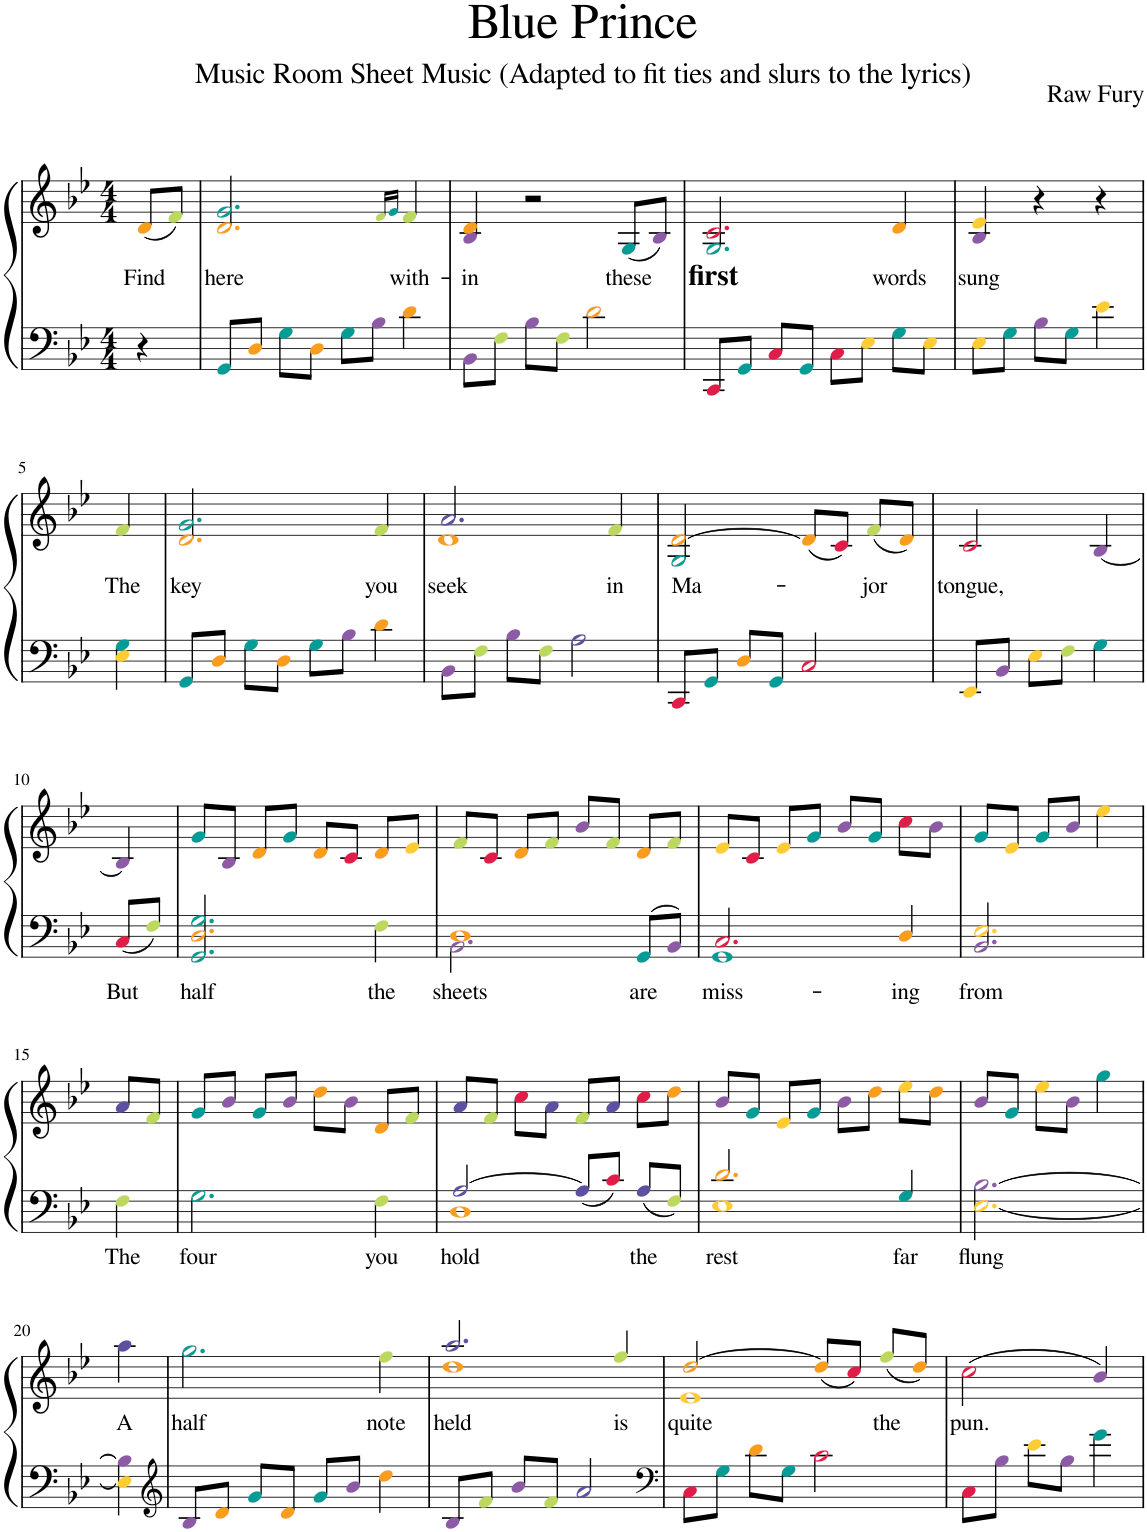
**kern	**text	**kern	**text
*part1	*part1	*part1	*part1
*staff2	*staff2	*staff1	*staff1
*I"Piano	*	*	*
*I'Pno.	*	*	*
*clefF4	*	*clefG2	*
*k[b-e-]	*	*k[b-e-]	*
*M4/4	*	*M4/4	*
=	=	=	=
!	!	!	!LO:LY:b
4r	.	(8di/L	Find
.	.	8fj/J)	.
=1	=1	=1	=1
!	!	!	!LO:LY:b
8GGZ/L	.	2.di/ 2.gZ/	here
8Di/J	.	.	.
8GZ\L	.	.	.
8Di\J	.	.	.
8GZ\L	.	.	.
8B-V\J	.	.	.
.	.	16qfj/LL	.
.	.	16qgZ/JJ	.
!	!	!	!LO:LY:b
4di\	.	4fj/	with-
=2	=2	=2	=2
!	!	!	!LO:LY:b
8BB-V\L	.	4B-V/ 4di/	-in
8Fj\J	.	.	.
8B-V\L	.	2r	.
8Fj\J	.	.	.
2di\	.	.	.
!	!	!	!LO:LY:b
.	.	(8GZ/L	these
.	.	8B-V/J)	.
=3	=3	=3	=3
!	!	!	!LO:LY:b
8CCN/L	.	2.GZ/ 2.cN/	first
8GGZ/J	.	.	.
8CN/L	.	.	.
8GGZ/J	.	.	.
8CN\L	.	.	.
8E-l\J	.	.	.
!	!	!	!LO:LY:b
8GZ\L	.	4di/	words
8E-l\J	.	.	.
=4	=4	=4	=4
!	!	!	!LO:LY:b
8E-l\L	.	4B-V/ 4e-l/	sung
8GZ\J	.	.	.
8B-V\L	.	4r	.
8GZ\J	.	.	.
4e-l\	.	4r	.
!!LO:LB:g=z
=5	=5	=5	=5
!	!	!	!LO:LY:b
4E-l\ 4GZ\	.	4fj/	The
=6	=6	=6	=6
!	!	!	!LO:LY:b
8GGZ/L	.	2.di/ 2.gZ/	key
8Di/J	.	.	.
8GZ\L	.	.	.
8Di\J	.	.	.
8GZ\L	.	.	.
8B-V\J	.	.	.
!	!	!	!LO:LY:b
4di\	.	4fj/	you
=7	=7	=7	=7
!	!	!	!LO:LY:b
*	*	*^	*
8BB-V\L	.	2.a!/	1di	seek
8Fj\J	.	.	.	.
8B-V\L	.	.	.	.
8Fj\J	.	.	.	.
2A!\	.	.	.	.
!	!	!	!	!LO:LY:b
.	.	4fj/	.	in
*	*	*v	*v	*
=8	=8	=8	=8
!	!	!	!LO:LY:b
8CCN/L	.	2GZ/ [2di/	Ma-
8GGZ/J	.	.	.
8Di/L	.	.	.
8GGZ/J	.	.	.
2CN/	.	(8di/L]	.
.	.	8cN/J)	.
!	!	!	!LO:LY:b
.	.	(8fj/L	-jor
.	.	8di/J)	.
=9	=9	=9	=9
!	!	!	!LO:LY:b
8EE-l/L	.	2cN/	tongue,
8BB-V/J	.	.	.
8E-l\L	.	.	.
8Fj\J	.	.	.
4GZ\	.	[4B-V/	.
!!LO:LB:g=z
=10	=10	=10	=10
!	!LO:LY:b	!	!
8CN/L	But	4B-V/]	.
8Fj/J	.	.	.
=11	=11	=11	=11
!	!LO:LY:b	!	!
2.GGZ/ 2.Di/ 2.GZ/	half	8gZ/L	.
.	.	8B-V/J	.
.	.	8di/L	.
.	.	8gZ/J	.
.	.	8di/L	.
.	.	8cN/J	.
!	!LO:LY:b	!	!
4Fj\	the	8di/L	.
.	.	8e-l/J	.
=12	=12	=12	=12
!	!LO:LY:b	!	!
*^	*	*	*
2.BB-V\	1Di	sheets	8fj/L	.
.	.	.	8cN/J	.
.	.	.	8di/L	.
.	.	.	8fj/J	.
.	.	.	8b-V/L	.
.	.	.	8fj/J	.
!	!	!LO:LY:b	!	!
8GGZ/L	.	are	8di/L	.
8BB-V/J	.	.	8fj/J	.
=13	=13	=13	=13	=13
!	!	!LO:LY:b	!	!
2.CN/	1GGZ	miss-	8e-l/L	.
.	.	.	8cN/J	.
.	.	.	8e-l/L	.
.	.	.	8gZ/J	.
.	.	.	8b-V/L	.
.	.	.	8gZ/J	.
!	!	!LO:LY:b	!	!
4Di/	.	-ing	8ccN\L	.
.	.	.	8b-V\J	.
*v	*v	*	*	*
=14	=14	=14	=14
!	!LO:LY:b	!	!
2.BB-V/ 2.E-l/	from	8gZ/L	.
.	.	8e-l/J	.
.	.	8gZ/L	.
.	.	8b-V/J	.
.	.	4ee-l\	.
!!LO:LB:g=z
=15	=15	=15	=15
!	!LO:LY:b	!	!
4Fj\	The	8a!/L	.
.	.	8fj/J	.
=16	=16	=16	=16
!	!LO:LY:b	!	!
2.GZ\	four	8gZ/L	.
.	.	8b-V/J	.
.	.	8gZ/L	.
.	.	8b-V/J	.
.	.	8ddi\L	.
.	.	8b-V\J	.
!	!LO:LY:b	!	!
4Fj\	you	8di/L	.
.	.	8fj/J	.
=17	=17	=17	=17
!	!LO:LY:b	!	!
*^	*	*	*
[2A!/	1Di	hold	8a!/L	.
.	.	.	8fj/J	.
.	.	.	8ccN\L	.
.	.	.	8a!\J	.
8A!/L]	.	.	8fj/L	.
8cN/J	.	.	8a!/J	.
!	!	!LO:LY:b	!	!
8A!/L	.	the	8ccN\L	.
8Fj/J	.	.	8ddi\J	.
=18	=18	=18	=18	=18
!	!	!LO:LY:b	!	!
2.di/	1E-l	rest	8b-V/L	.
.	.	.	8gZ/J	.
.	.	.	8e-l/L	.
.	.	.	8gZ/J	.
.	.	.	8b-V\L	.
.	.	.	8ddi\J	.
!	!	!LO:LY:b	!	!
4GZ/	.	far	8ee-l\L	.
.	.	.	8ddi\J	.
*v	*v	*	*	*
=19	=19	=19	=19
!	!LO:LY:b	!	!
[2.E-l\ [2.B-V\	flung	8b-V/L	.
.	.	8gZ/J	.
.	.	8ee-l\L	.
.	.	8b-V\J	.
.	.	4ggZ\	.
!!LO:LB:g=z
=20	=20	=20	=20
!	!	!	!LO:LY:b
4E-l\] 4B-V\]	.	4aa!\	A
=21	=21	=21	=21
*clefG2	*	*	*
!	!	!	!LO:LY:b
8B-V/L	.	2.ggZ\	half
8di/J	.	.	.
8gZ/L	.	.	.
8di/J	.	.	.
8gZ/L	.	.	.
8b-V/J	.	.	.
!	!	!	!LO:LY:b
4ddi\	.	4ffj\	note
=22	=22	=22	=22
!	!	!	!LO:LY:b
*	*	*^	*
8B-V/L	.	2.aa!/	1ddi	held
8fj/J	.	.	.	.
8b-V/L	.	.	.	.
8fj/J	.	.	.	.
2a!/	.	.	.	.
!	!	!	!	!LO:LY:b
.	.	4ffj/	.	is
=23	=23	=23	=23	=23
*clefF4	*	*	*	*
!	!	!	!	!LO:LY:b
8CN\L	.	[2ddi/	1e-l	quite
8GZ\J	.	.	.	.
8di\L	.	.	.	.
8GZ\J	.	.	.	.
2cN\	.	(<8ddi/L]	.	.
.	.	8ccN/J)	.	.
!	!	!	!	!LO:LY:b
.	.	(<8ffj/L	.	the
.	.	8ddi/J)	.	.
*	*	*v	*v	*
=24	=24	=24	=24
!	!	!	!LO:LY:b
8CN\L	.	(2ccN\	pun.
8B-V\J	.	.	.
8e-l\L	.	.	.
8B-V\J	.	.	.
4gZ\	.	4b-V/)	.
=	=	=	=
*-	*-	*-	*-
